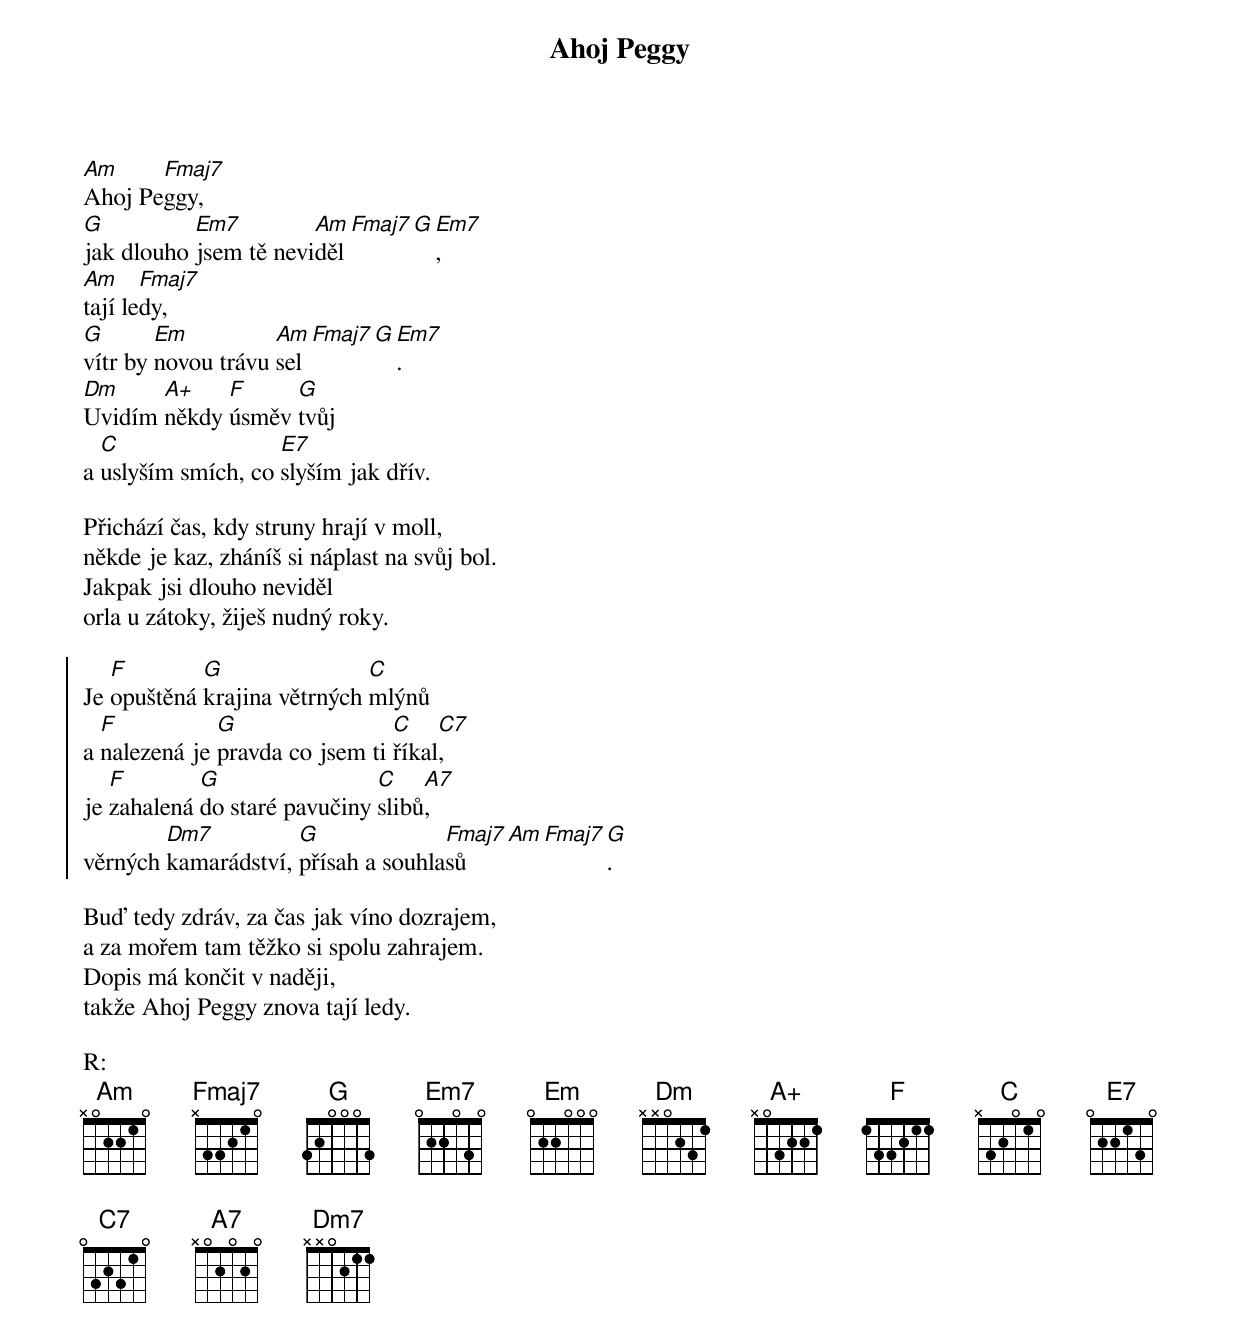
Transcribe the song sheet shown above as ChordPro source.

{title: Ahoj Peggy}
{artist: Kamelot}

[Am]Ahoj Pe[Fmaj7]ggy,
[G]jak dlouho [Em7]jsem tě nevi[Am]děl[Fmaj7][G][Em7],
[Am]tají le[Fmaj7]dy,
[G]vítr by [Em]novou trávu [Am]sel[Fmaj7][G][Em7].
[Dm]Uvidím [A+]někdy [F]úsměv [G]tvůj
a [C]uslyším smích, co [E7]slyším jak dřív.

Přichází čas, kdy struny hrají v moll,
někde je kaz, zháníš si náplast na svůj bol.
Jakpak jsi dlouho neviděl
orla u zátoky, žiješ nudný roky.

{soc}
Je [F]opuštěná [G]krajina větrných [C]mlýnů
a [F]nalezená je [G]pravda co jsem ti [C]říkal[C7],
je [F]zahalená [G]do staré pavučiny [C]slibů[A7],
věrných [Dm7]kamarádství, [G]přísah a souhla[Fmaj7]sů[Am][Fmaj7][G].
{eoc}

Buď tedy zdráv, za čas jak víno dozrajem,
a za mořem tam těžko si spolu zahrajem.
Dopis má končit v naději,
takže Ahoj Peggy znova tají ledy.

R:
